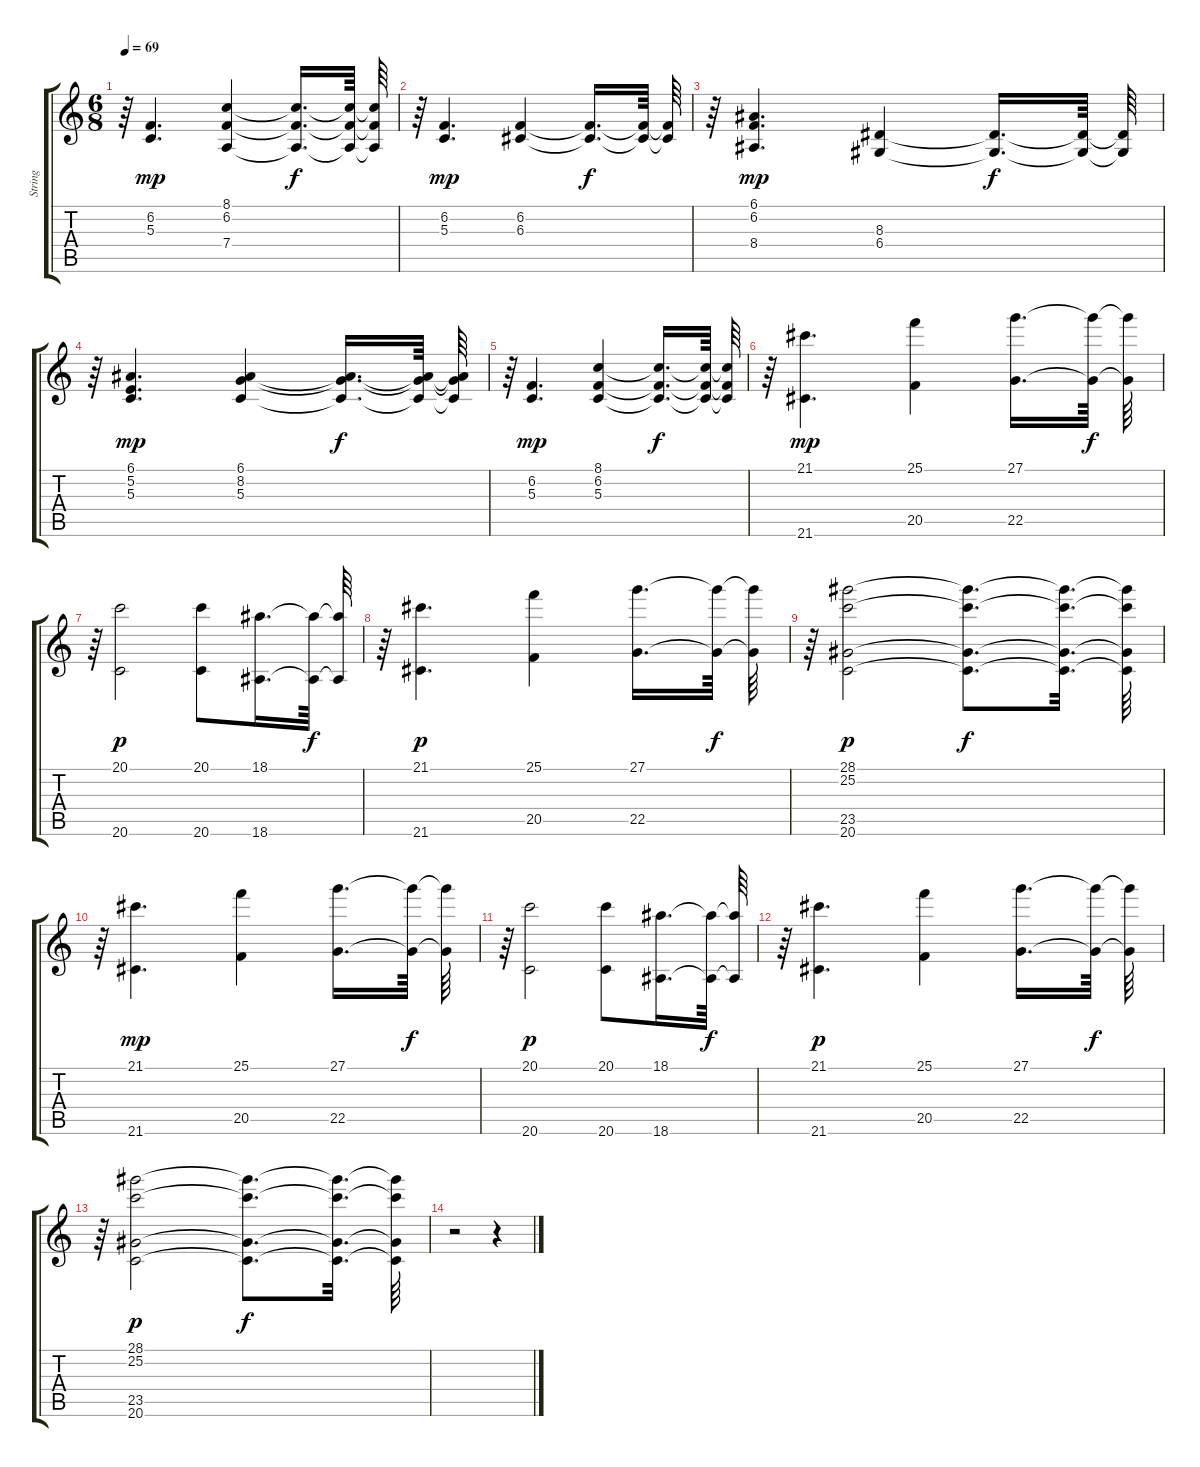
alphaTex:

\track ("String" "String") {instrument stringensemble2}
\staff {score tabs}
\tuning (E4 B3 G3 D3 A2 E2) {hide}
\ts (6 8)
\tempo 69
\clef g2
\ks c
r.64{dy f} (6.2 5.3).4{d dy mp} (8.1 6.2 7.4).4 (8.1{t} 6.2{t} 7.4{t}).16{d dy f} (8.1{t} 6.2{t} 7.4{t}).64 (8.1{t} 6.2{t} 7.4{t}).64 |
r.64 (6.2 5.3).4{d dy mp} (6.2 6.3).4 (6.2{t} 6.3{t}).16{d dy f} (6.2{t} 6.3{t}).64 (6.2{t} 6.3{t}).64 |
r.64 (6.1 6.2 8.4).4{d dy mp} (8.3 6.4).4 (8.3{t} 6.4{t}).16{d dy f} (8.3{t} 6.4{t}).64 (8.3{t} 6.4{t}).64 |
r.64 (6.1 5.2 5.3).4{d dy mp} (6.1 8.2 5.3).4 (6.1{t} 8.2{t} 5.3{t}).16{d dy f} (6.1{t} 8.2{t} 5.3{t}).64 (6.1{t} 8.2{t} 5.3{t}).64 |
r.64 (6.2 5.3).4{d dy mp} (8.1 6.2 5.3).4 (8.1{t} 6.2{t} 5.3{t}).16{d dy f} (8.1{t} 6.2{t} 5.3{t}).64 (8.1{t} 6.2{t} 5.3{t}).64 |
r.64 (21.1 21.6).4{d dy mp} (25.1 20.5).4 (27.1 22.5).16{d} (27.1{t} 22.5{t}).64{dy f} (27.1{t} 22.5{t}).64 |
r.64 (20.1 20.6).2{dy p} (20.1 20.6).8 (18.1 18.6).16{d} (18.1{t} 18.6{t}).64{dy f} (18.1{t} 18.6{t}).64 |
r.64 (21.1 21.6).4{d dy p} (25.1 20.5).4 (27.1 22.5).16{d} (27.1{t} 22.5{t}).64{dy f} (27.1{t} 22.5{t}).64 |
r.64 (28.1 25.2 23.5 20.6).2{dy p} (28.1{t} 25.2{t} 23.5{t} 20.6{t}).8{d dy f} (28.1{t} 25.2{t} 23.5{t} 20.6{t}).32{d} (28.1{t} 25.2{t} 23.5{t} 20.6{t}).64 |
r.64 (21.1 21.6).4{d dy mp} (25.1 20.5).4 (27.1 22.5).16{d} (27.1{t} 22.5{t}).64{dy f} (27.1{t} 22.5{t}).64 |
r.64 (20.1 20.6).2{dy p} (20.1 20.6).8 (18.1 18.6).16{d} (18.1{t} 18.6{t}).64{dy f} (18.1{t} 18.6{t}).64 |
r.64 (21.1 21.6).4{d dy p} (25.1 20.5).4 (27.1 22.5).16{d} (27.1{t} 22.5{t}).64{dy f} (27.1{t} 22.5{t}).64 |
r.64 (28.1 25.2 23.5 20.6).2{dy p} (28.1{t} 25.2{t} 23.5{t} 20.6{t}).8{d dy f} (28.1{t} 25.2{t} 23.5{t} 20.6{t}).32{d} (28.1{t} 25.2{t} 23.5{t} 20.6{t}).64 |
r.2 r.4
